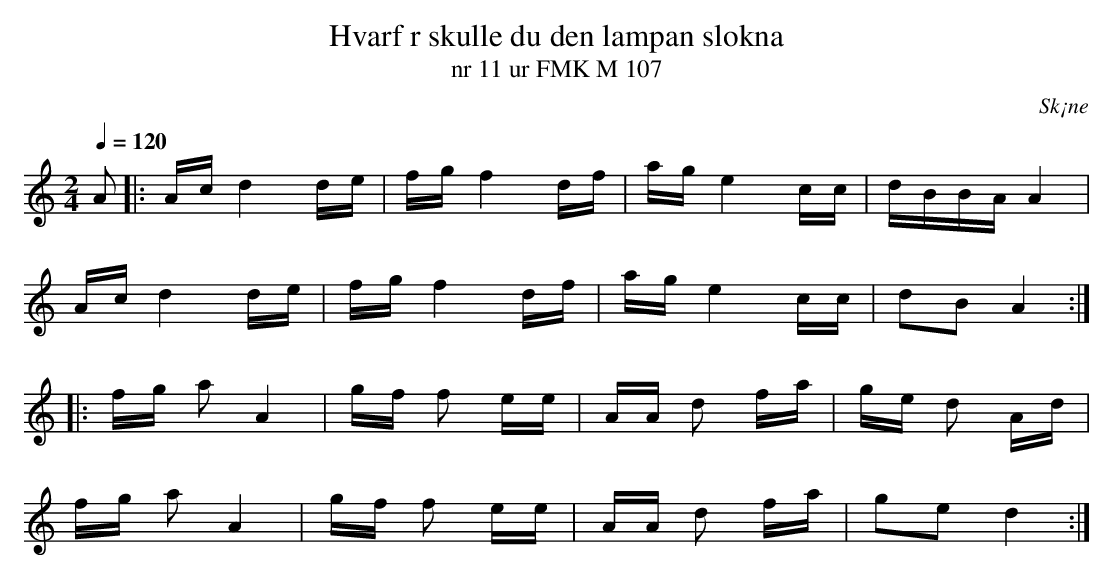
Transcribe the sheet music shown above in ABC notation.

X:1
T:Hvarf r skulle du den lampan slokna
T:nr 11 ur FMK M 107
O:Sk¡ne
M:2/4
L:1/16
Q:1/4=120
K:C
A2 |: Ac d4 de | fg f4 df | ag e4 cc | dBBA A4 |
      Ac d4 de | fg f4 df | ag e4 cc | d2B2 A4 :|
|: fg a2 A4 | gf f2 ee | AA d2 fa | ge d2 Ad |
   fg a2 A4 | gf f2 ee | AA d2 fa | g2e2 d4 :|
